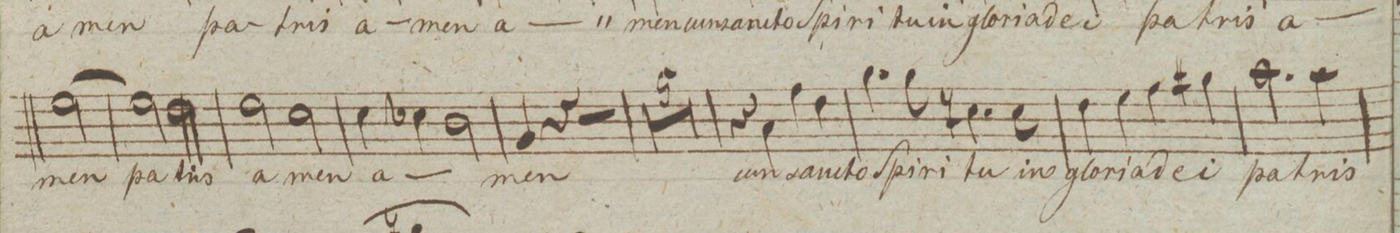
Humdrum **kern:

**kern	**text	**dynam
*I"Tenore.	*	*
*clefC4	*	*
*k[]	*	*
*met(c|)	*	*
*M2/2	*	*
[2d\	-men	.
=176	=176	=176
2d\]	pa-	.
2c\	-tris	.
=177	=177	=177
2c\	a-	.
2B\	-men	.
=178	=178	=178
4B\	a-	.
4B-X\	.	.
2A\	.	.
=179	=179	=179
4F/	-men	.
4r	.	.
2r	.	.
=180	=180	=180
1r	.	.
=181	=181	=181
1r	.	.
=182	=182	=182
1r	.	.
=183	=183	=183
1r	.	.
=184	=184	=184
1r	.	.
=185	=185	=185
4r	.	.
4G\	cun	.
4e\	san-	.
4c\	-cto	.
=186	=186	=186
4.f\	Spi-	.
8f\	-ri-	.
4.Bn\	-tu	.
8B\	in	.
=187	=187	=187
4c\	glo-	.
4d\	-ria	.
4e\	de-	.
4f#X\	-i	.
=188	=188	=188
2.g\	pa-	.
4g\	-tris	.
=189	=189	=189
*-	*-	*-
